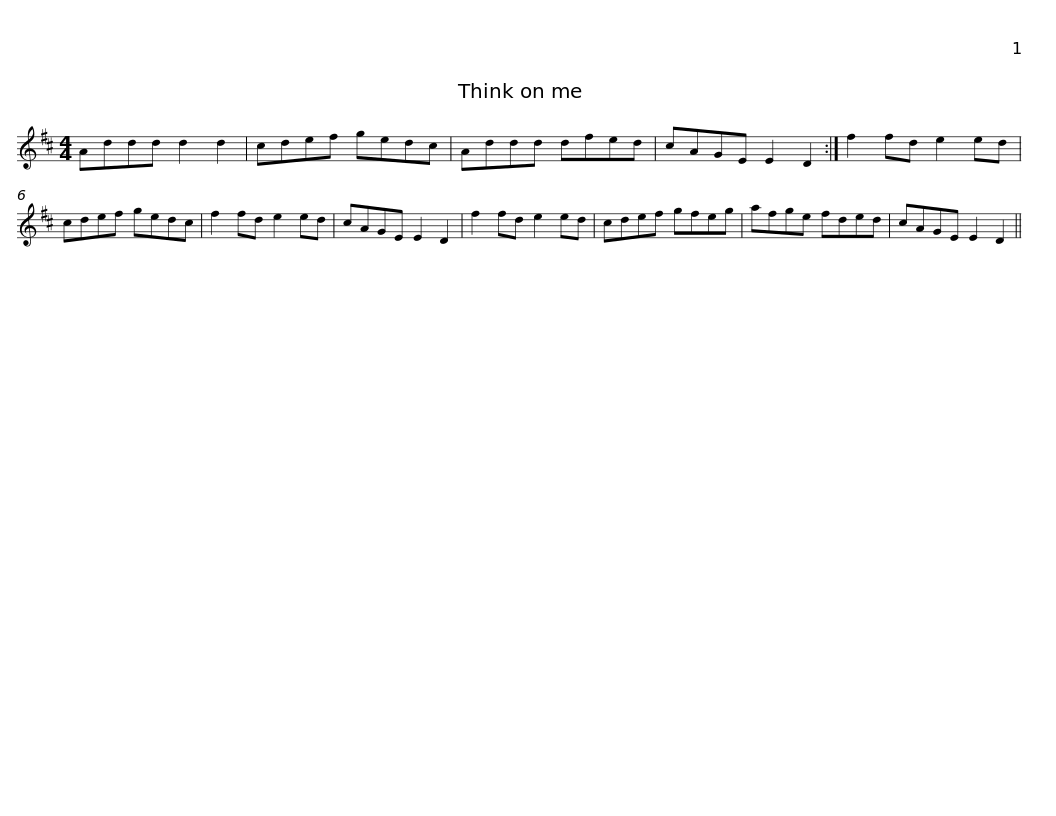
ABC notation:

X:1
L:1/8
M:4/4
I:linebreak $
K:D
V:1 treble
V:1
 Addd d2 d2 | cdef gedc | Addd dfed | cAGE E2 D2 :| f2 fd e2 ed | %5
 cdef gedc |$ f2 fd e2 ed | cAGE E2 D2 | f2 fd e2 ed | cdef gfeg | %10
 afge fded | cAGE E2 D2 || %12
